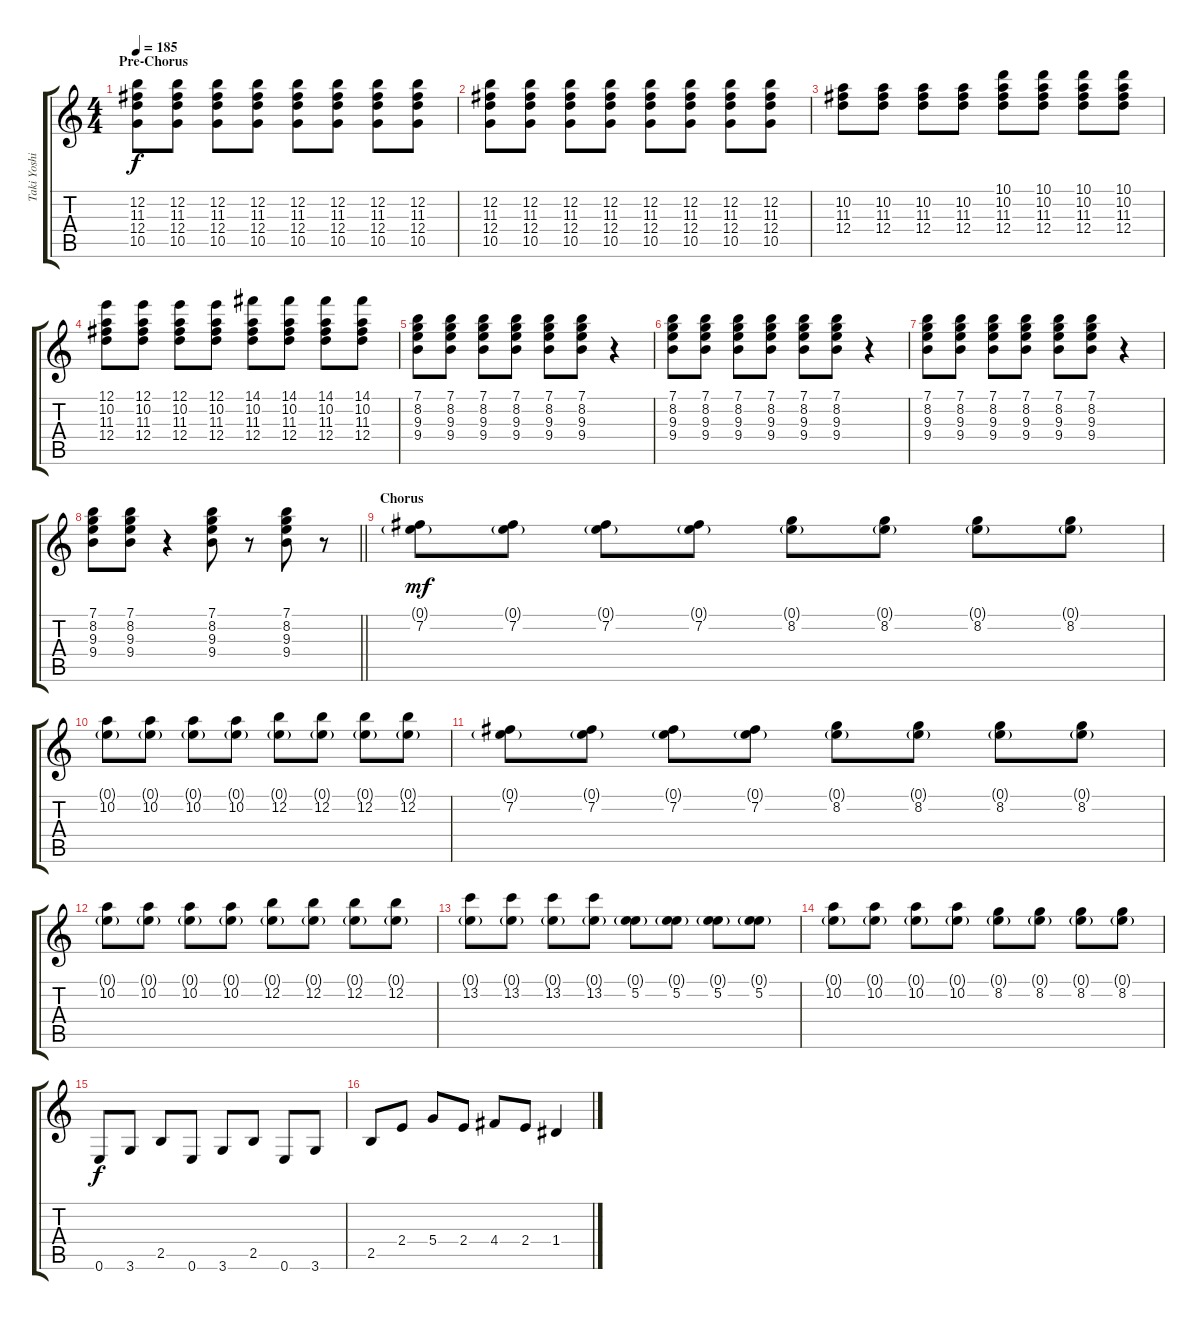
\track ("Taki Yoshimitsu" "Taki Yoshi") {instrument distortionguitar}
\staff {score tabs}
\tuning (E4 B3 G3 D3 A2 E2) {hide}
\ts (4 4)
\section ("" "Pre-Chorus")
\tempo 185
\clef g2
\ks c
(12.2 11.3 12.4 10.5).8{dy f} (12.2 11.3 12.4 10.5).8 (12.2 11.3 12.4 10.5).8 (12.2 11.3 12.4 10.5).8 (12.2 11.3 12.4 10.5).8 (12.2 11.3 12.4 10.5).8 (12.2 11.3 12.4 10.5).8 (12.2 11.3 12.4 10.5).8 |
(12.2 11.3 12.4 10.5).8 (12.2 11.3 12.4 10.5).8 (12.2 11.3 12.4 10.5).8 (12.2 11.3 12.4 10.5).8 (12.2 11.3 12.4 10.5).8 (12.2 11.3 12.4 10.5).8 (12.2 11.3 12.4 10.5).8 (12.2 11.3 12.4 10.5).8 |
(10.2 11.3 12.4).8 (10.2 11.3 12.4).8 (10.2 11.3 12.4).8 (10.2 11.3 12.4).8 (10.1 10.2 11.3 12.4).8 (10.1 10.2 11.3 12.4).8 (10.1 10.2 11.3 12.4).8 (10.1 10.2 11.3 12.4).8 |
(12.1 10.2 11.3 12.4).8 (12.1 10.2 11.3 12.4).8 (12.1 10.2 11.3 12.4).8 (12.1 10.2 11.3 12.4).8 (14.1 10.2 11.3 12.4).8 (14.1 10.2 11.3 12.4).8 (14.1 10.2 11.3 12.4).8 (14.1 10.2 11.3 12.4).8 |
(7.1 8.2 9.3 9.4).8{balance 16} (7.1 8.2 9.3 9.4).8 (7.1 8.2 9.3 9.4).8 (7.1 8.2 9.3 9.4).8 (7.1 8.2 9.3 9.4).8 (7.1 8.2 9.3 9.4).8 r.4 |
(7.1 8.2 9.3 9.4).8 (7.1 8.2 9.3 9.4).8 (7.1 8.2 9.3 9.4).8 (7.1 8.2 9.3 9.4).8 (7.1 8.2 9.3 9.4).8 (7.1 8.2 9.3 9.4).8 r.4 |
(7.1 8.2 9.3 9.4).8 (7.1 8.2 9.3 9.4).8 (7.1 8.2 9.3 9.4).8 (7.1 8.2 9.3 9.4).8 (7.1 8.2 9.3 9.4).8 (7.1 8.2 9.3 9.4).8 r.4 |
\barLineRight lightlight
(7.1 8.2 9.3 9.4).8 (7.1 8.2 9.3 9.4).8 r.4 (7.1 8.2 9.3 9.4).8 r.8 (7.1 8.2 9.3 9.4).8 r.8 |
\section ("" "Chorus")
(0.1{g} 7.2).8{dy mf} (0.1{g} 7.2).8 (0.1{g} 7.2).8 (0.1{g} 7.2).8 (0.1{g} 8.2).8 (0.1{g} 8.2).8 (0.1{g} 8.2).8 (0.1{g} 8.2).8 |
(0.1{g} 10.2).8 (0.1{g} 10.2).8 (0.1{g} 10.2).8 (0.1{g} 10.2).8 (0.1{g} 12.2).8 (0.1{g} 12.2).8 (0.1{g} 12.2).8 (0.1{g} 12.2).8 |
(0.1{g} 7.2).8 (0.1{g} 7.2).8 (0.1{g} 7.2).8 (0.1{g} 7.2).8 (0.1{g} 8.2).8 (0.1{g} 8.2).8 (0.1{g} 8.2).8 (0.1{g} 8.2).8 |
(0.1{g} 10.2).8 (0.1{g} 10.2).8 (0.1{g} 10.2).8 (0.1{g} 10.2).8 (0.1{g} 12.2).8 (0.1{g} 12.2).8 (0.1{g} 12.2).8 (0.1{g} 12.2).8 |
(0.1{g} 13.2).8 (0.1{g} 13.2).8 (0.1{g} 13.2).8 (0.1{g} 13.2).8 (0.1{g} 5.2).8 (0.1{g} 5.2).8 (0.1{g} 5.2).8 (0.1{g} 5.2).8 |
(0.1{g} 10.2).8 (0.1{g} 10.2).8 (0.1{g} 10.2).8 (0.1{g} 10.2).8 (0.1{g} 8.2).8 (0.1{g} 8.2).8 (0.1{g} 8.2).8 (0.1{g} 8.2).8 |
0.6.8{dy f} 3.6.8 2.5.8 0.6.8 3.6.8 2.5.8 0.6.8 3.6.8 |
2.5.8 2.4.8 5.4.8 2.4.8 4.4.8 2.4.8 1.4.4
